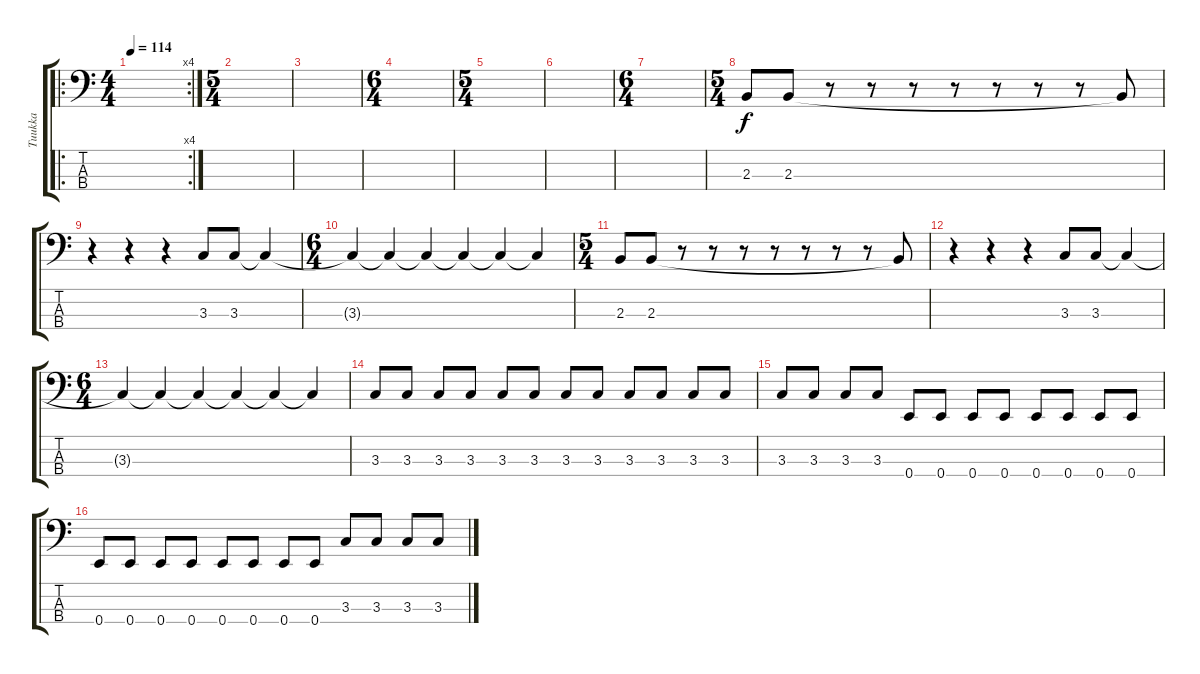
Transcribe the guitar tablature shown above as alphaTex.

\track ("Tuukka" "Tuukka") {instrument electricbassfinger}
\staff {score tabs}
\tuning (G2 D2 A1 E1) {hide}
\ro
\rc 4
\ts (4 4)
\tempo 114
\clef f4
\ks c
|
\ts (5 4)
|
|
\ts (6 4)
|
\ts (5 4)
|
|
\ts (6 4)
|
\ts (5 4)
2.3.8 2.3.8 r.8 r.8 r.8 r.8 r.8 r.8 r.8 2.3{t}.8 |
r.4 r.4 r.4 3.3.8 3.3.8 3.3{t}.4 |
\ts (6 4)
3.3{t}.4 3.3{t}.4 3.3{t}.4 3.3{t}.4 3.3{t}.4 3.3{t}.4 |
\ts (5 4)
2.3.8 2.3.8 r.8 r.8 r.8 r.8 r.8 r.8 r.8 2.3{t}.8 |
r.4 r.4 r.4 3.3.8 3.3.8 3.3{t}.4 |
\ts (6 4)
3.3{t}.4 3.3{t}.4 3.3{t}.4 3.3{t}.4 3.3{t}.4 3.3{t}.4 |
3.3.8 3.3.8 3.3.8 3.3.8 3.3.8 3.3.8 3.3.8 3.3.8 3.3.8 3.3.8 3.3.8 3.3.8 |
3.3.8 3.3.8 3.3.8 3.3.8 0.4.8 0.4.8 0.4.8 0.4.8 0.4.8 0.4.8 0.4.8 0.4.8 |
0.4.8 0.4.8 0.4.8 0.4.8 0.4.8 0.4.8 0.4.8 0.4.8 3.3.8 3.3.8 3.3.8 3.3.8
